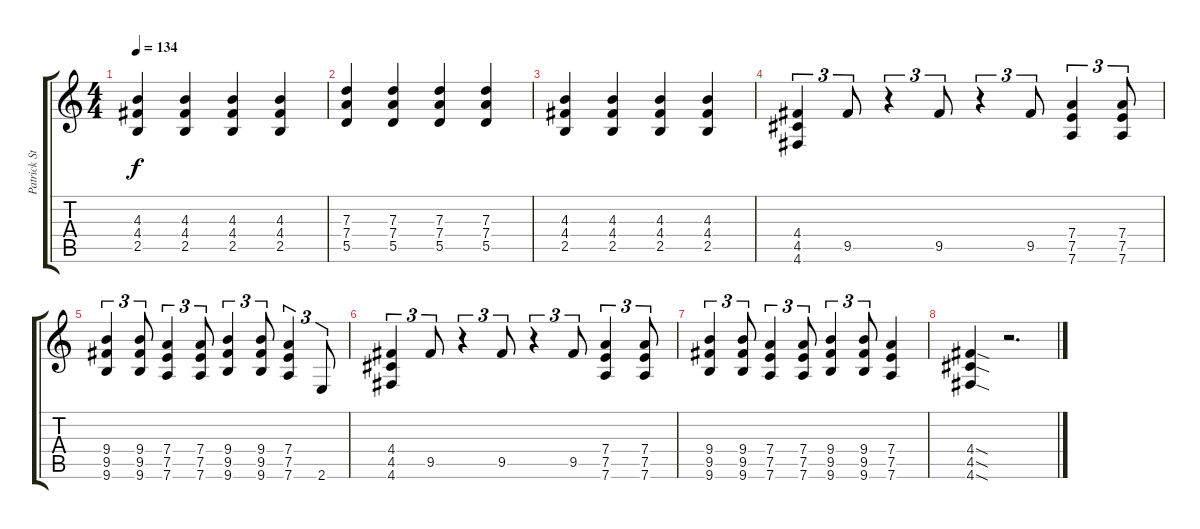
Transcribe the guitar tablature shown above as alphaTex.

\track ("Patrick Stumph (Rythmn Guitar)" "Patrick St") {instrument overdrivenguitar}
\staff {score tabs}
\tuning (E4 B3 G3 D3 A2 D2) {hide}
\ts (4 4)
\tempo 134
\clef g2
\ks c
(4.3 4.4 2.5).4{dy f} (4.3 4.4 2.5).4 (4.3 4.4 2.5).4 (4.3 4.4 2.5).4 |
(7.3 7.4 5.5).4 (7.3 7.4 5.5).4 (7.3 7.4 5.5).4 (7.3 7.4 5.5).4 |
(4.3 4.4 2.5).4 (4.3 4.4 2.5).4 (4.3 4.4 2.5).4 (4.3 4.4 2.5).4 |
(4.4 4.5 4.6).4{tu (3 2)} 9.5.8{tu (3 2)} r.4{tu (3 2)} 9.5.8{tu (3 2)} r.4{tu (3 2)} 9.5.8{tu (3 2)} (7.4 7.5 7.6).4{tu (3 2)} (7.4 7.5 7.6).8{tu (3 2)} |
(9.4 9.5 9.6).4{tu (3 2)} (9.4 9.5 9.6).8{tu (3 2)} (7.4 7.5 7.6).4{tu (3 2)} (7.4 7.5 7.6).8{tu (3 2)} (9.4 9.5 9.6).4{tu (3 2)} (9.4 9.5 9.6).8{tu (3 2)} (7.4 7.5 7.6).4{tu (3 2)} 2.6.8{tu (3 2)} |
(4.4 4.5 4.6).4{tu (3 2)} 9.5.8{tu (3 2)} r.4{tu (3 2)} 9.5.8{tu (3 2)} r.4{tu (3 2)} 9.5.8{tu (3 2)} (7.4 7.5 7.6).4{tu (3 2)} (7.4 7.5 7.6).8{tu (3 2)} |
(9.4 9.5 9.6).4{tu (3 2)} (9.4 9.5 9.6).8{tu (3 2)} (7.4 7.5 7.6).4{tu (3 2)} (7.4 7.5 7.6).8{tu (3 2)} (9.4 9.5 9.6).4{tu (3 2)} (9.4 9.5 9.6).8{tu (3 2)} (7.4 7.5 7.6).4 |
(4.4{sod} 4.5{sod} 4.6{sod}).4 r.2{d}
